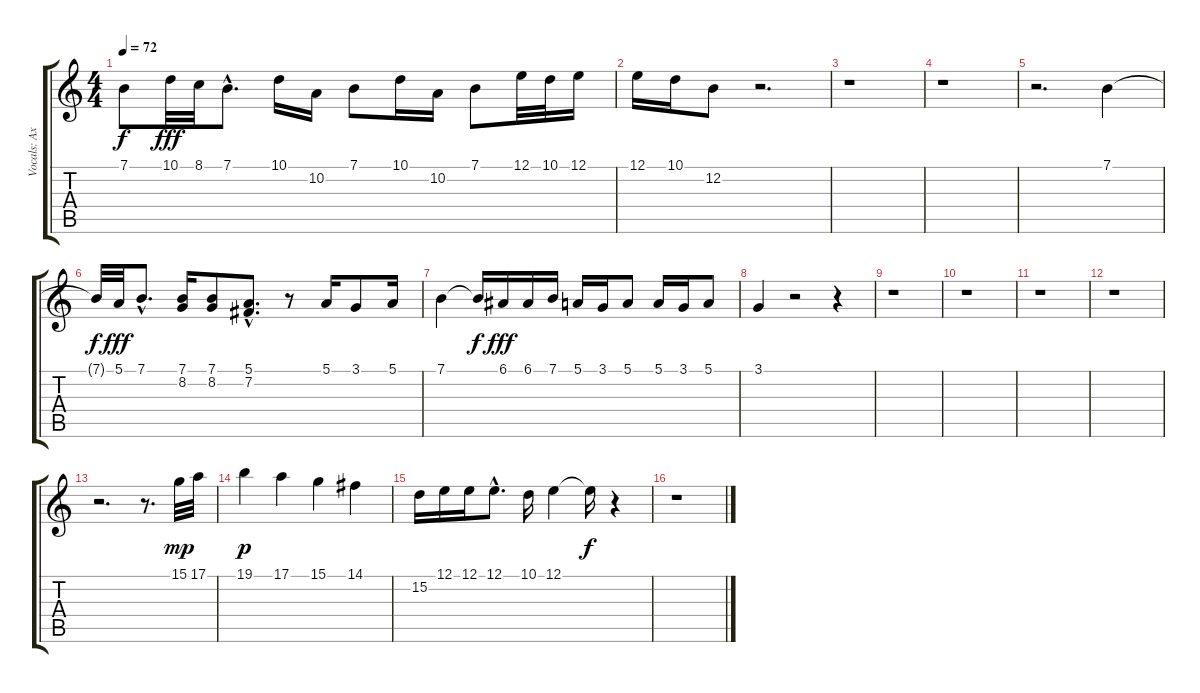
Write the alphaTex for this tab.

\track ("Vocals: Axl Rose" "Vocals: Ax") {instrument bassoon}
\staff {score tabs}
\tuning (E4 B3 G3 D3 A2 E2) {hide}
\ts (4 4)
\tempo 72
\clef g2
\ks c
7.1{t}.8{dy f} 10.1.32{dy fff} 8.1.32 7.1{hac}.8{d} 10.1.16 10.2.16 7.1.8 10.1.16 10.2.16 7.1.8 12.1.32 10.1.32 12.1.16 |
12.1.16 10.1.16 12.2.8 r.2{d} |
r.1 |
r.1 |
r.2{d} 7.1.4 |
7.1{t}.32{dy f} 5.1.32{dy fff} 7.1{hac}.8{d} (7.1 8.2).16 (7.1 8.2).8 (5.1{hac} 7.2{hac}).8{d} r.8 5.1.16 3.1.8 5.1.16 |
7.1.4 7.1{t}.16{dy f} 6.1.16{dy fff} 6.1.16 7.1.16 5.1.16 3.1.16 5.1.8 5.1.16 3.1.16 5.1.8 |
3.1.4 r.2 r.4 |
r.1 |
r.1 |
r.1 |
r.1 |
r.2{d} r.8{d} 15.1.32{dy mp volume 16 instrument whistle} 17.1.32{volume 16 instrument whistle} |
19.1.4{dy p volume 16 instrument whistle} 17.1.4{volume 16 instrument whistle} 15.1.4{volume 16 instrument whistle} 14.1.4{volume 16 instrument whistle} |
15.2.16{volume 16 instrument whistle} 12.1.16{volume 16 instrument whistle} 12.1.16{volume 16 instrument whistle} 12.1{hac}.8{d volume 16 instrument whistle} 10.1.16{volume 16 instrument whistle} 12.1.4{volume 16 instrument whistle} 12.1{t}.16{dy f} r.4 |
r.1
